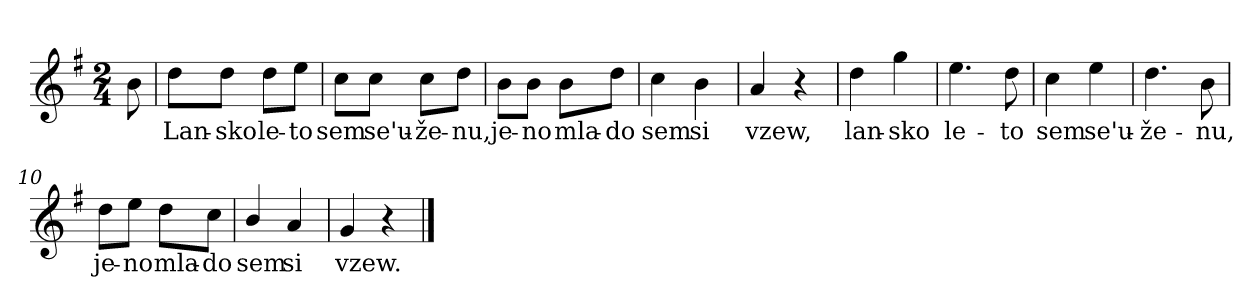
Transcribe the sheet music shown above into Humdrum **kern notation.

**kern	**text
*part1	*part1
*staff1	*staff1
*clefG2	*
*k[f#]	*
*G:	*
*M2/4	*
=	=
8b\	.
=1	=1
8dd\L	Lan-
8dd\J	-sko
8dd\L	le-
8ee\J	-to
=2	=2
8cc\L	sem
8cc\J	se'u-
8cc\L	-že-
8dd\J	-nu,
=3	=3
8b\L	je-
8b\J	-no
8b\L	mla-
8dd\J	-do
=4	=4
4cc\	sem
4b\	si
=5	=5
4a/	vzew,
4r	.
=6	=6
4dd\	lan-
4gg\	-sko
=7	=7
4.ee\	le-
8dd\	-to
=8	=8
4cc\	sem
4ee\	se'u-
!!LO:LB:g=z
=9	=9
4.dd\	-že-
8b\	-nu,
=10	=10
8dd\L	je-
8ee\J	-no
8dd\L	mla-
8cc\J	-do
=11	=11
4b/	sem
4a/	si
=12	=12
4g/	vzew.
4r	.
==	==
*-	*-
